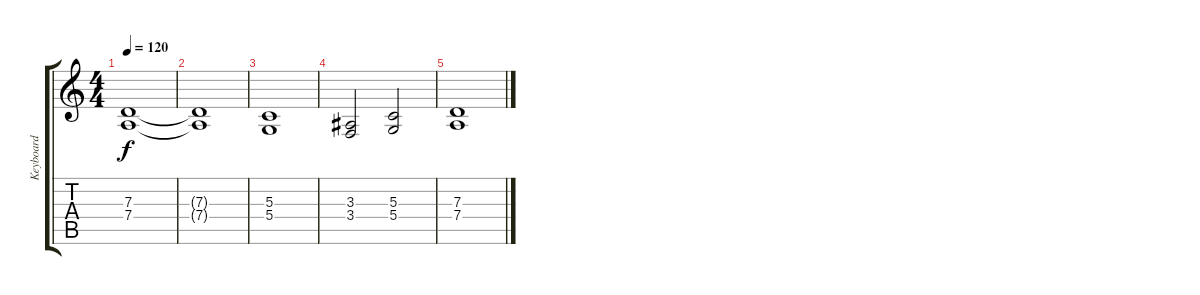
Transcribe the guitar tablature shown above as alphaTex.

\track ("Keyboard" "Keyboard") {instrument choiraahs}
\staff {score tabs}
\tuning (E4 B3 G3 D3 A2 E2) {hide}
\ts (4 4)
\tempo 120
\clef g2
\ks c
(7.3 7.4).1{dy f} |
(7.3{t} 7.4{t}).1 |
(5.3 5.4).1 |
(3.3 3.4).2 (5.3 5.4).2 |
(7.3 7.4).1
